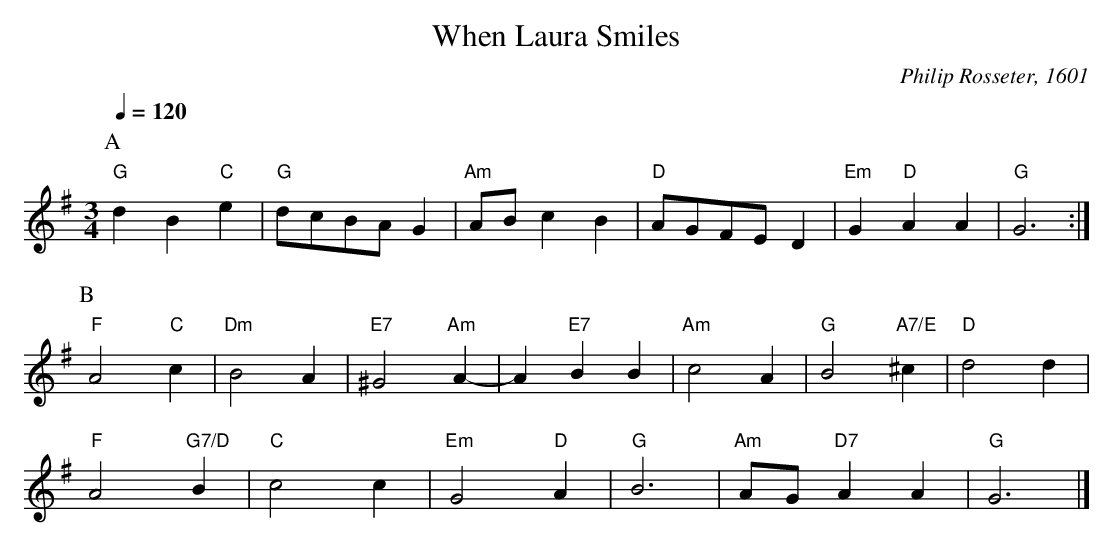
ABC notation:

X:1
T:When Laura Smiles
C:Philip Rosseter, 1601
Q:1/4=120
M:3/4
L:1/4
K:G
P:A
"G"dB"C"e | "G"d/c/B/A/ G | "Am"A/B/cB | "D"A/G/F/E/ D | "Em"G"D"AA | "G"G3 :|
P:B
"F"A2"C"c | "Dm"B2A | "E7"^G2 "Am"A- | A "E7"BB | "Am"c2A | "G"B2"A7/E"^c | "D"d2d |
"F"A2"G7/D"B | "C"c2c | "Em"G2"D"A | "G"B3 | "Am"A/G/ "D7"AA | "G"G3 |]
